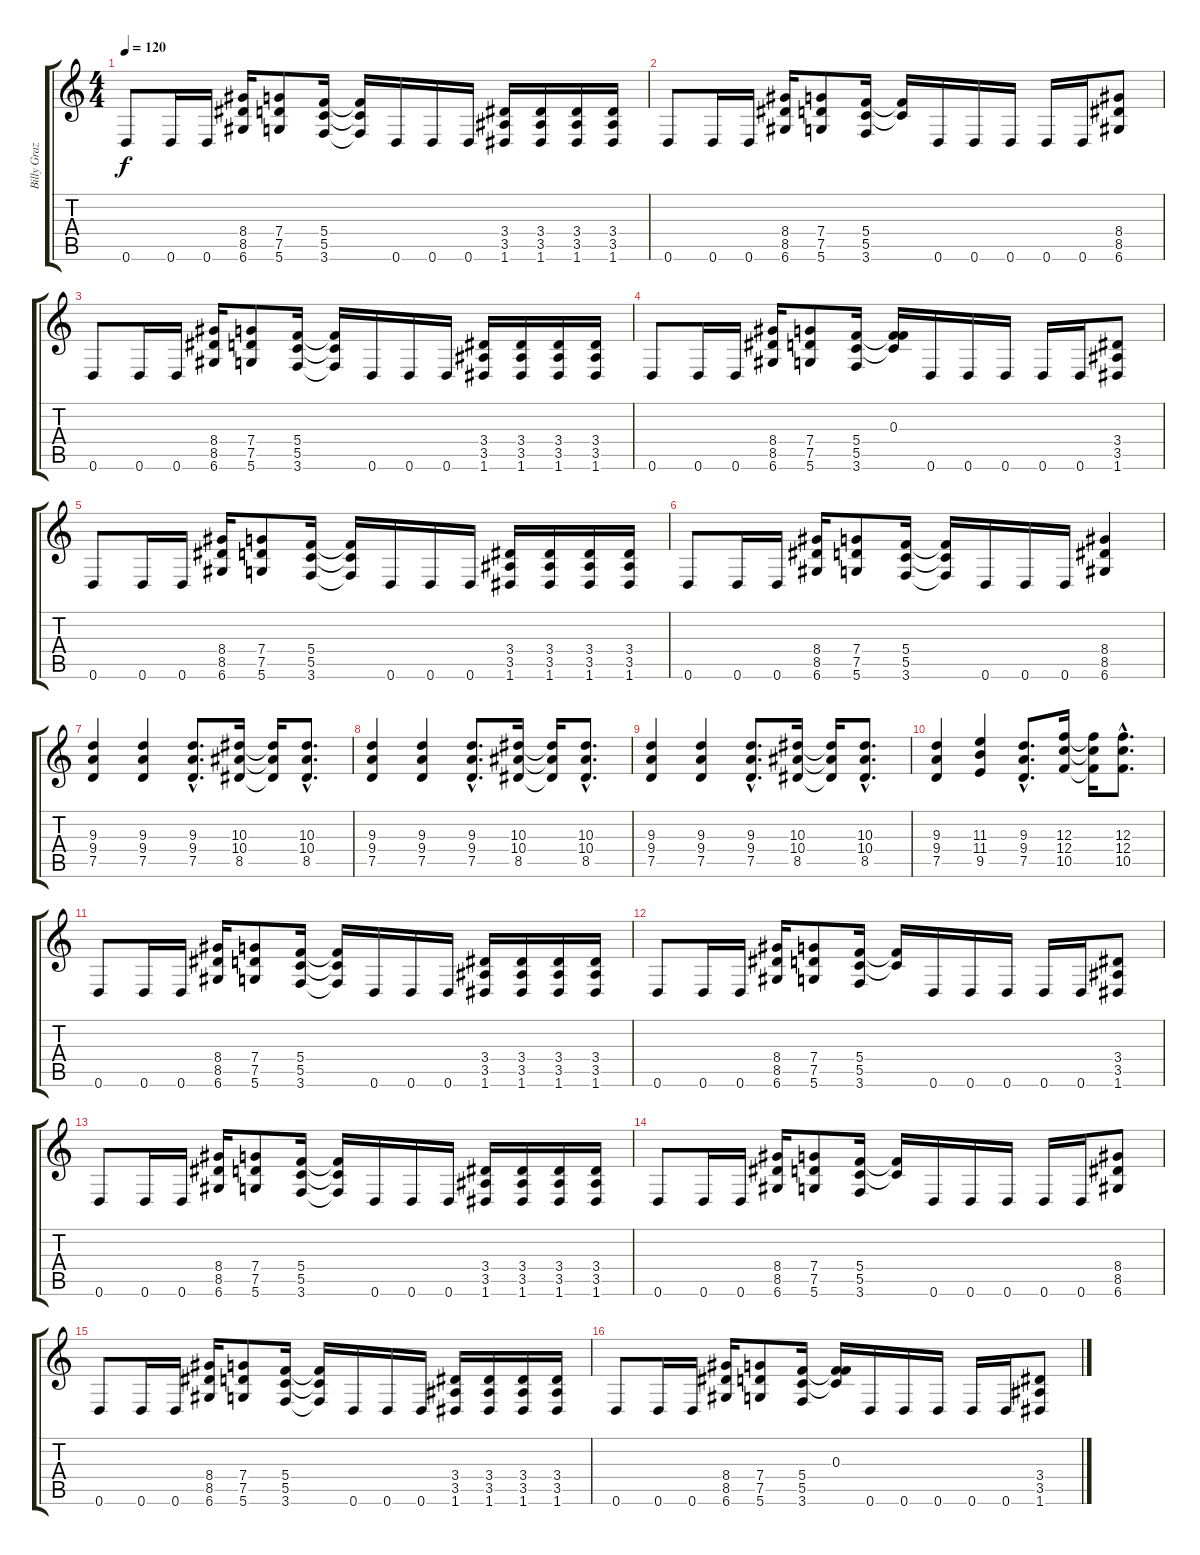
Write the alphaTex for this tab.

\track ("Billy Graziadei" "Billy Graz") {instrument overdrivenguitar}
\staff {score tabs}
\tuning (D4 A3 F3 C3 G2 D2) {hide}
\ts (4 4)
\tempo 120
\clef g2
\ks c
0.6.8{dy f} 0.6.16 0.6.16 (8.4 8.5 6.6).16 (7.4 7.5 5.6).8 (5.4 5.5 3.6).16 (5.4{t} 5.5{t} 3.6{t}).16 0.6.16 0.6.16 0.6.16 (3.4 3.5 1.6).16 (3.4 3.5 1.6).16 (3.4 3.5 1.6).16 (3.4 3.5 1.6).16 |
0.6.8 0.6.16 0.6.16 (8.4 8.5 6.6).16 (7.4 7.5 5.6).8 (5.4 5.5 3.6).16 (5.4{t} 5.5{t}).16 0.6.16 0.6.16 0.6.16 0.6.16 0.6.16 (8.4 8.5 6.6).8 |
0.6.8 0.6.16 0.6.16 (8.4 8.5 6.6).16 (7.4 7.5 5.6).8 (5.4 5.5 3.6).16 (5.4{t} 5.5{t} 3.6{t}).16 0.6.16 0.6.16 0.6.16 (3.4 3.5 1.6).16 (3.4 3.5 1.6).16 (3.4 3.5 1.6).16 (3.4 3.5 1.6).16 |
0.6.8 0.6.16 0.6.16 (8.4 8.5 6.6).16 (7.4 7.5 5.6).8 (5.4 5.5 3.6).16 (0.3 5.4{t} 5.5{t}).16 0.6.16 0.6.16 0.6.16 0.6.16 0.6.16 (3.4 3.5 1.6).8 |
0.6.8 0.6.16 0.6.16 (8.4 8.5 6.6).16 (7.4 7.5 5.6).8 (5.4 5.5 3.6).16 (5.4{t} 5.5{t} 3.6{t}).16 0.6.16 0.6.16 0.6.16 (3.4 3.5 1.6).16 (3.4 3.5 1.6).16 (3.4 3.5 1.6).16 (3.4 3.5 1.6).16 |
0.6.8 0.6.16 0.6.16 (8.4 8.5 6.6).16 (7.4 7.5 5.6).8 (5.4 5.5 3.6).16 (5.4{t} 5.5{t} 3.6{t}).16 0.6.16 0.6.16 0.6.16 (8.4 8.5 6.6).4 |
(9.3 9.4 7.5).4 (9.3 9.4 7.5).4 (9.3{hac} 9.4{hac} 7.5{hac}).8{d} (10.3 10.4 8.5).16 (10.3{t} 10.4{t} 8.5{t}).16 (10.3{hac} 10.4{hac} 8.5{hac}).8{d} |
(9.3 9.4 7.5).4 (9.3 9.4 7.5).4 (9.3{hac} 9.4{hac} 7.5{hac}).8{d} (10.3 10.4 8.5).16 (10.3{t} 10.4{t} 8.5{t}).16 (10.3{hac} 10.4{hac} 8.5{hac}).8{d} |
(9.3 9.4 7.5).4 (9.3 9.4 7.5).4 (9.3{hac} 9.4{hac} 7.5{hac}).8{d} (10.3 10.4 8.5).16 (10.3{t} 10.4{t} 8.5{t}).16 (10.3{hac} 10.4{hac} 8.5{hac}).8{d} |
(9.3 9.4 7.5).4 (11.3 11.4 9.5).4 (9.3{hac} 9.4{hac} 7.5{hac}).8{d} (12.3 12.4 10.5).16 (12.3{t} 12.4{t} 10.5{t}).16 (12.3{hac} 12.4{hac} 10.5{hac}).8{d} |
0.6.8 0.6.16 0.6.16 (8.4 8.5 6.6).16 (7.4 7.5 5.6).8 (5.4 5.5 3.6).16 (5.4{t} 5.5{t} 3.6{t}).16 0.6.16 0.6.16 0.6.16 (3.4 3.5 1.6).16 (3.4 3.5 1.6).16 (3.4 3.5 1.6).16 (3.4 3.5 1.6).16 |
0.6.8 0.6.16 0.6.16 (8.4 8.5 6.6).16 (7.4 7.5 5.6).8 (5.4 5.5 3.6).16 (5.4{t} 5.5{t}).16 0.6.16 0.6.16 0.6.16 0.6.16 0.6.16 (3.4 3.5 1.6).8 |
0.6.8 0.6.16 0.6.16 (8.4 8.5 6.6).16 (7.4 7.5 5.6).8 (5.4 5.5 3.6).16 (5.4{t} 5.5{t} 3.6{t}).16 0.6.16 0.6.16 0.6.16 (3.4 3.5 1.6).16 (3.4 3.5 1.6).16 (3.4 3.5 1.6).16 (3.4 3.5 1.6).16 |
0.6.8 0.6.16 0.6.16 (8.4 8.5 6.6).16 (7.4 7.5 5.6).8 (5.4 5.5 3.6).16 (5.4{t} 5.5{t}).16 0.6.16 0.6.16 0.6.16 0.6.16 0.6.16 (8.4 8.5 6.6).8 |
0.6.8 0.6.16 0.6.16 (8.4 8.5 6.6).16 (7.4 7.5 5.6).8 (5.4 5.5 3.6).16 (5.4{t} 5.5{t} 3.6{t}).16 0.6.16 0.6.16 0.6.16 (3.4 3.5 1.6).16 (3.4 3.5 1.6).16 (3.4 3.5 1.6).16 (3.4 3.5 1.6).16 |
0.6.8 0.6.16 0.6.16 (8.4 8.5 6.6).16 (7.4 7.5 5.6).8 (5.4 5.5 3.6).16 (0.3 5.4{t} 5.5{t}).16 0.6.16 0.6.16 0.6.16 0.6.16 0.6.16 (3.4 3.5 1.6).8
